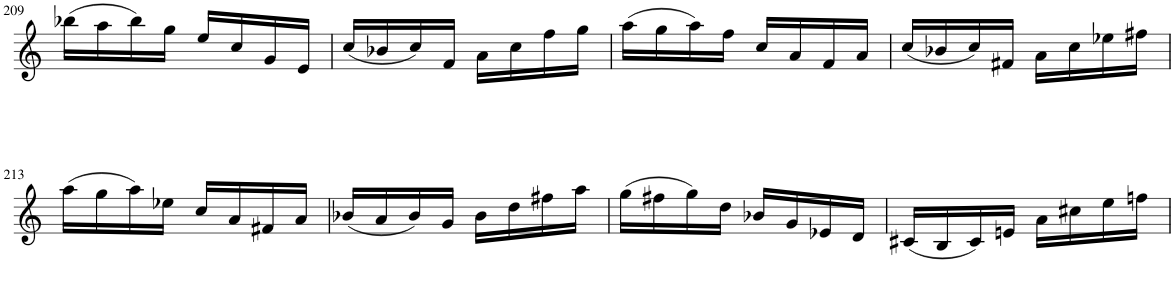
**kern
*part1
*staff1
*I"Violin
*I'Vln.
!!LO:PB:g=z
*clefG2
*k[]
*M2/4
=209
(16bb-X\LL
16aa\
16bb-\)
16gg\JJ
16ee/LL
16cc/
16g/
16e/JJ
=210
(16cc/LL
16b-X/
16cc/)
16f/JJ
16a\LL
16cc\
16ff\
16gg\JJ
=211
(16aa\LL
16gg\
16aa\)
16ff\JJ
16cc/LL
16a/
16f/
16a/JJ
=212
(16cc/LL
16b-X/
16cc/)
16f#X/JJ
16a\LL
16cc\
16ee-X\
16ff#X\JJ
!!LO:LB:g=z
=213
(16aa\LL
16gg\
16aa\)
16ee-X\JJ
16cc/LL
16a/
16f#X/
16a/JJ
=214
(16b-X/LL
16a/
16b-/)
16g/JJ
16b-\LL
16dd\
16ff#X\
16aa\JJ
=215
(16gg\LL
16ff#X\
16gg\)
16dd\JJ
16b-X/LL
16g/
16e-X/
16d/JJ
=216
(16c#X/LL
16B/
16c#/)
16en/JJ
16a\LL
16cc#X\
16ee\
16ffn\JJ
=
*-
